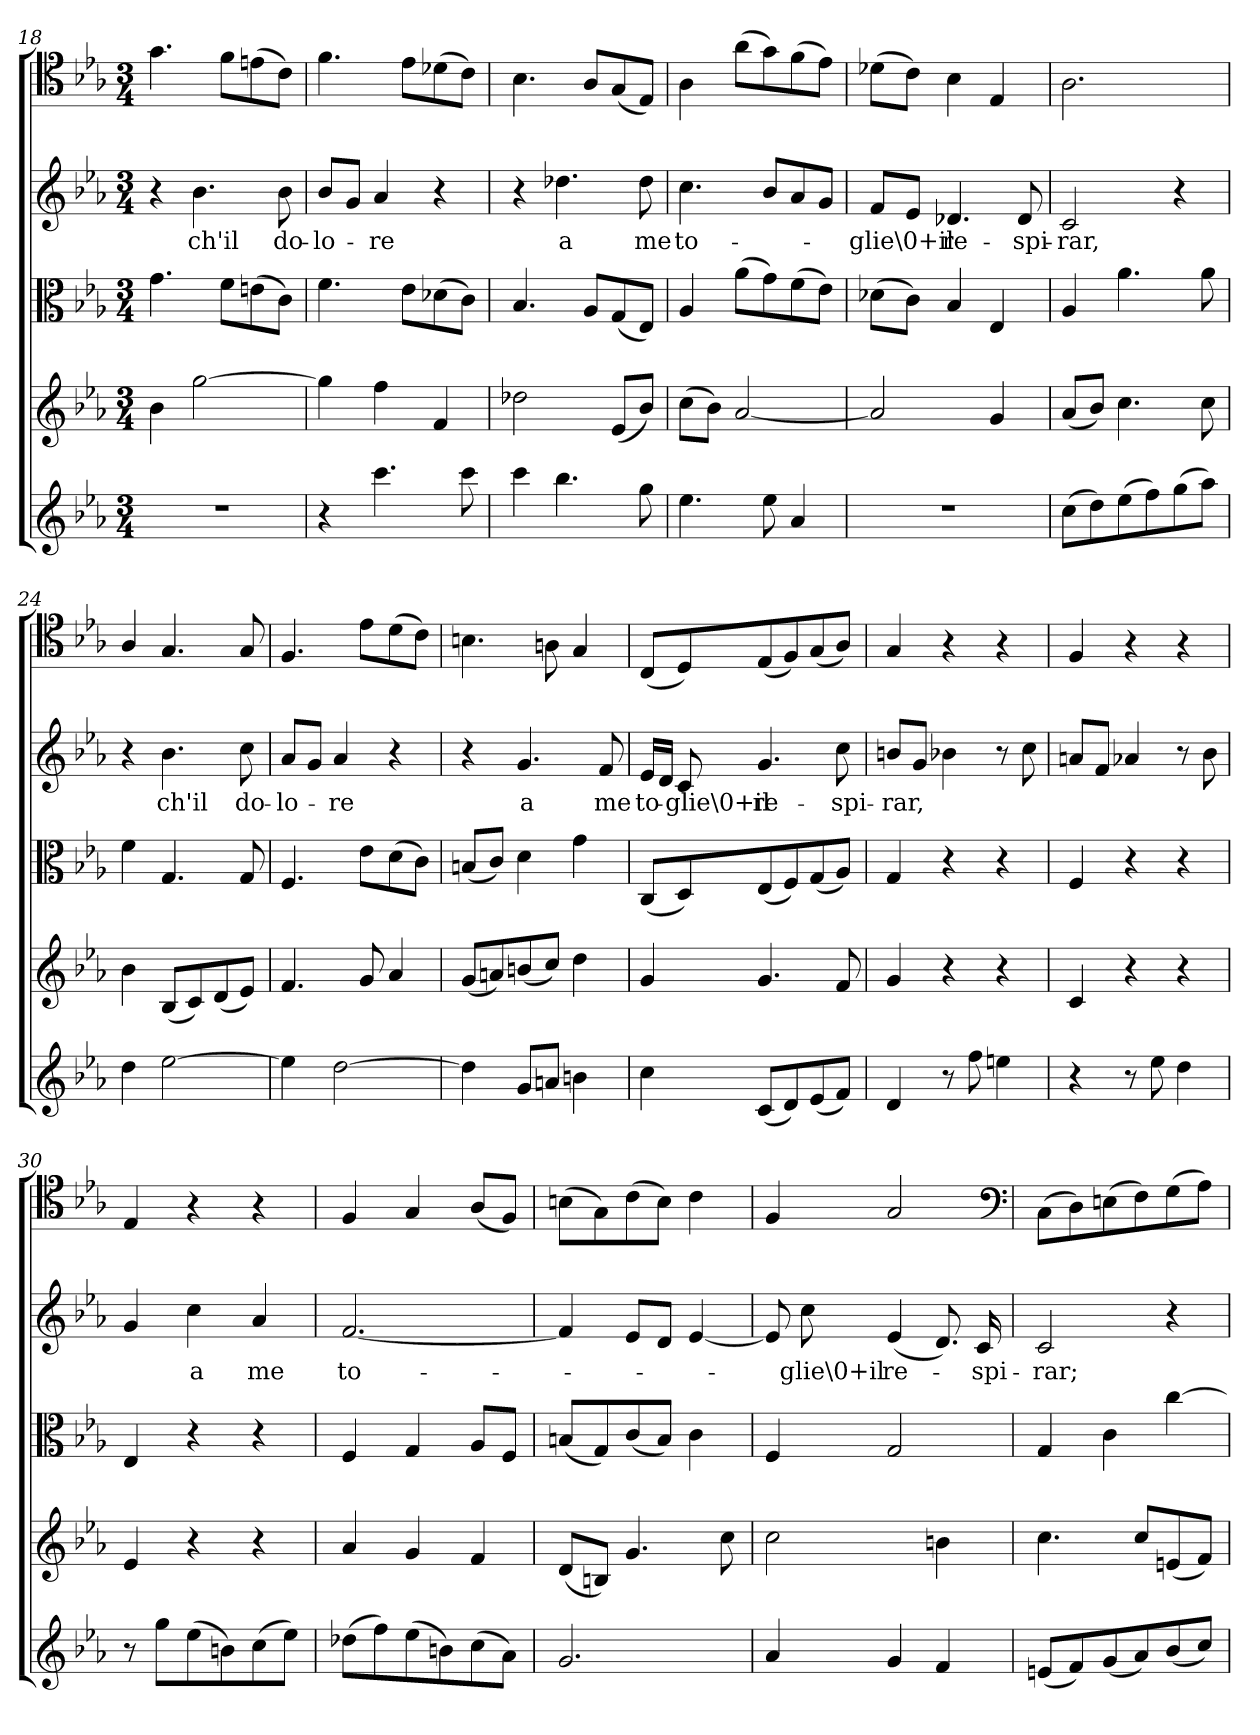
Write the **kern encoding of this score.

**kern	**kern	**kern	**kern	**text	**kern
*part5	*part4	*part3	*part2	*part2	*part1
*staff5	*staff4	*staff3	*staff2	*staff2	*staff1
*clefG2	*clefG2	*clefC3	*clefG2	*	*clefC4
*k[b-e-a-]	*k[b-e-a-]	*k[b-e-a-]	*k[b-e-a-]	*	*k[b-e-a-]
*c:	*c:	*c:	*c:	*	*c:
*M3/4	*M3/4	*M3/4	*M3/4	*	*M3/4
=18	=18	=18	=18	=18	=18
2.r	4b-\	4.g\	4r	.	4.g\
.	[2gg\	.	4.b-\	ch'il	.
.	.	8f\L	.	.	8f\L
.	.	(8en\	.	.	(8en\
.	.	8c\J)	8b-\	do-	8c\J)
=19	=19	=19	=19	=19	=19
4r	4gg\]	4.f\	8b-/L	-lo-	4.f\
.	.	.	8g/J	.	.
4.ccc\	4ff\	.	4a-/	-re	.
.	.	8e-\L	.	.	8e-\L
.	4f/	(8d-X\	4r	.	(8d-X\
8ccc\	.	8c\J)	.	.	8c\J)
=20	=20	=20	=20	=20	=20
4ccc\	2dd-X\	4.B-/	4r	.	4.B-\
4.bb-\	.	.	4.dd-X\	a	.
.	.	8A-/L	.	.	8A-/L
.	(8e-/L	(8G/	.	.	(8G/
8gg\	8b-/J)	8E-/J)	8dd-\	me	8E-/J)
=21	=21	=21	=21	=21	=21
4.ee-\	(8cc\L	4A-/	4.cc\	to-	4A-\
.	8b-\J)	.	.	.	.
.	[2a-/	(8a-\L	.	.	(8a-\L
8ee-\	.	8g\)	8b-/L	.	8g\)
4a-/	.	(8f\	8a-/	.	(8f\
.	.	8e-\J)	8g/J	.	8e-\J)
=22	=22	=22	=22	=22	=22
2.r	2a-/]	(8d-X\L	8f/L	-glie\0+il	(8d-X\L
.	.	8c\J)	8e-/J	.	8c\J)
.	.	4B-/	4.d-X/	re-	4B-\
.	4g/	4E-/	.	.	4E-/
.	.	.	8d-/	-spi-	.
=23	=23	=23	=23	=23	=23
(8cc\L	(8a-/L	4A-/	2c/	-rar,	2.A-\
8dd\)	8b-/J)	.	.	.	.
(8ee-\	4.cc\	4.a-\	.	.	.
8ff\)	.	.	.	.	.
(8gg\	.	.	4r	.	.
8aa-\J)	8cc\	8a-\	.	.	.
=24	=24	=24	=24	=24	=24
4dd\	4b-\	4f\	4r	.	4A-/
[2ee-\	(8B-/L	4.G/	4.b-\	ch'il	4.G/
.	8c/)	.	.	.	.
.	(8d/	.	.	.	.
.	8e-/J)	8G/	8cc\	do-	8G/
=25	=25	=25	=25	=25	=25
4ee-\]	4.f/	4.F/	8a-/L	-lo-	4.F/
.	.	.	8g/J	.	.
[2dd\	.	.	4a-/	-re	.
.	8g/	8e-\L	.	.	8e-\L
.	4a-/	(8d\	4r	.	(8d\
.	.	8c\J)	.	.	8c\J)
=26	=26	=26	=26	=26	=26
4dd\]	(8g/L	(8Bn/L	4r	.	4.Bn\
.	8an/)	8c/J)	.	.	.
8g/L	(8bn/	4d\	4.g/	a	.
8an/J	8cc/J)	.	.	.	8An\
4bn\	4dd\	4g\	.	.	4G/
.	.	.	8f/	me	.
=27	=27	=27	=27	=27	=27
4cc\	4g/	(8C/L	16e-/LL	to-	(8C/L
.	.	.	16d/JJ	.	.
.	.	8D/)	8c/	-glie\0+il	8D/)
(8c/L	4.g/	(8E-/	4.g/	re-	(8E-/
8d/)	.	8F/)	.	.	8F/)
(8e-/	.	(8G/	.	.	(8G/
8f/J)	8f/	8A-/J)	8cc\	-spi-	8A-/J)
=28	=28	=28	=28	=28	=28
4d/	4g/	4G/	8bn/L	-rar,	4G/
.	.	.	8g/J	.	.
8r	4r	4r	4b-X\	.	4r
8ff\	.	.	.	.	.
4een\	4r	4r	8r	.	4r
.	.	.	8cc\	.	.
=29	=29	=29	=29	=29	=29
4r	4c/	4F/	8an/L	.	4F/
.	.	.	8f/J	.	.
8r	4r	4r	4a-X/	.	4r
8ee-\	.	.	.	.	.
4dd\	4r	4r	8r	.	4r
.	.	.	8b-\	.	.
=30	=30	=30	=30	=30	=30
8r	4e-/	4E-/	4g/	.	4E-/
8gg\L	.	.	.	.	.
(8ee-\	4r	4r	4cc\	a	4r
8bn\)	.	.	.	.	.
(8cc\	4r	4r	4a-/	me	4r
8ee-\J)	.	.	.	.	.
=31	=31	=31	=31	=31	=31
(8dd-X\L	4a-/	4F/	[2.f/	to-	4F/
8ff\)	.	.	.	.	.
(8ee-\	4g/	4G/	.	.	4G/
8bn\)	.	.	.	.	.
(8cc\	4f/	8A-/L	.	.	(8A-/L
8a-\J)	.	8F/J	.	.	8F/J)
=32	=32	=32	=32	=32	=32
2.g/	(8d/L	(8Bn/L	4f/]	.	(8Bn\L
.	8Bn/J)	8G/)	.	.	8G\)
.	4.g/	(8c/	8e-/L	.	(8c\
.	.	8B/J)	8d/J	.	8B\J)
.	.	4c\	[4e-/	.	4c\
.	8cc\	.	.	.	.
=33	=33	=33	=33	=33	=33
4a-/	2cc\	4F/	8e-/]	.	4F/
.	.	.	8cc\	-glie\0+il	.
4g/	.	2G/	(4e-/	re-	2G/
4f/	4bn\	.	8.d/)	.	.
.	.	.	16c/	-spi-	.
*	*	*	*	*	*clefF4
=34	=34	=34	=34	=34	=34
(8en/L	4.cc\	4G/	2c/	-rar;	(8C\L
8f/)	.	.	.	.	8D\)
(8g/	.	4c\	.	.	(8En\
8a-/)	8cc/L	.	.	.	8F\)
(8b-/	(8en/	[4cc\	4r	.	(8G\
8cc/J)	8f/J)	.	.	.	8A-\J)
=	=	=	=	=	=
*-	*-	*-	*-	*-	*-
